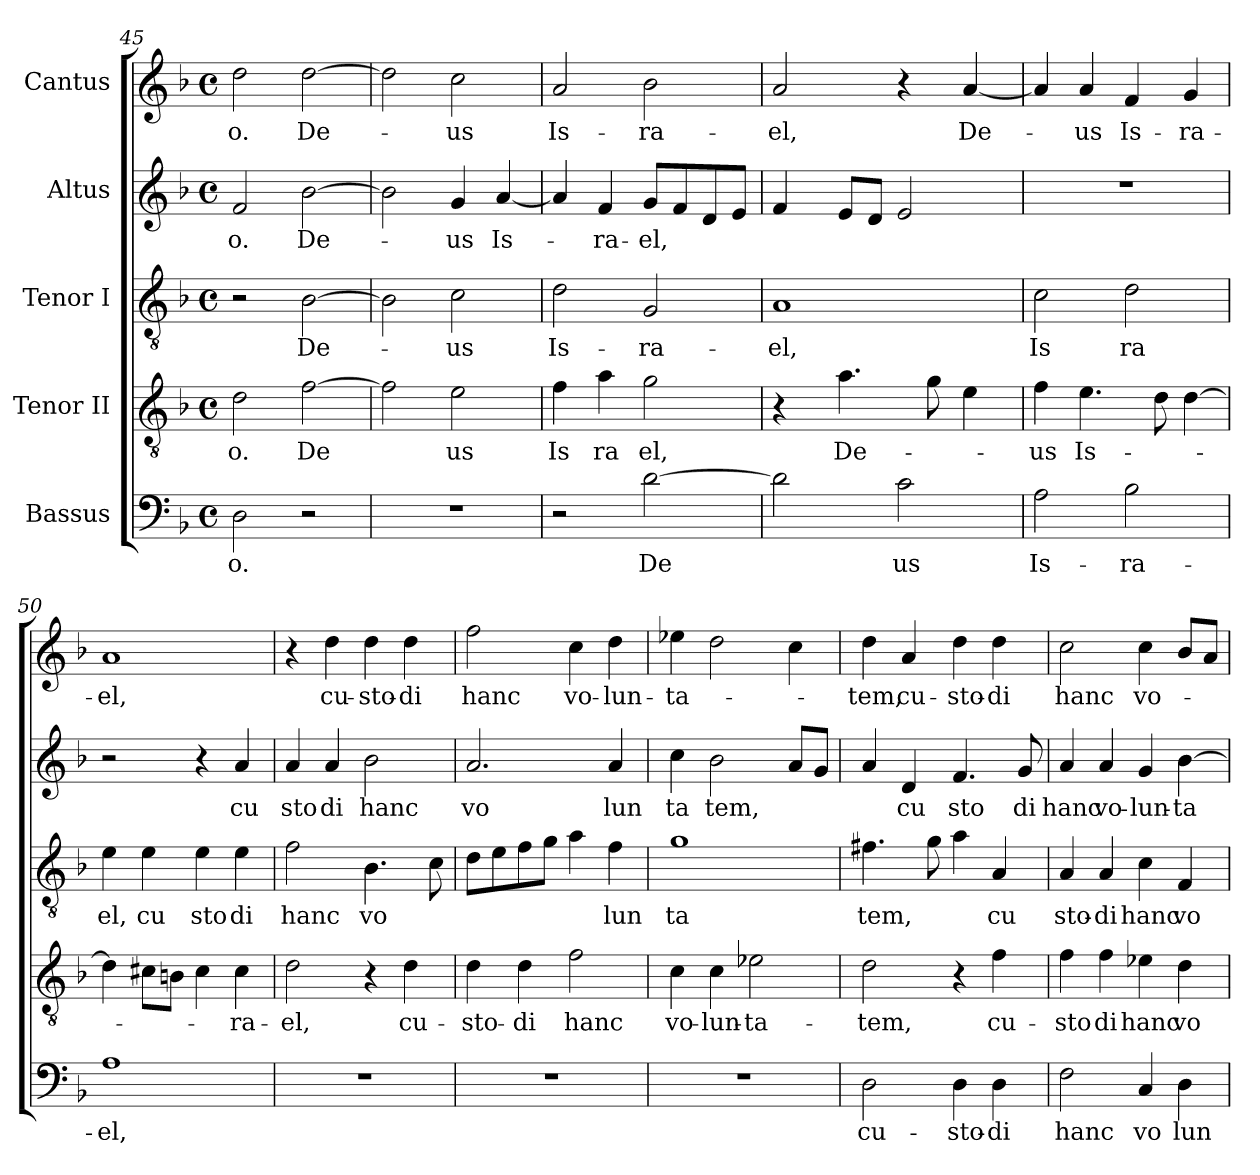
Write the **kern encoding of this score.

**kern	**text	**kern	**text	**kern	**text	**kern	**text	**kern	**text
*part5	*part5	*part4	*part4	*part3	*part3	*part2	*part2	*part1	*part1
*staff5	*staff5	*staff4	*staff4	*staff3	*staff3	*staff2	*staff2	*staff1	*staff1
*I"Bassus	*	*I"Tenor II	*	*I"Tenor I	*	*I"Altus	*	*I"Cantus	*
*clefF4	*	*clefGv2	*	*clefGv2	*	*clefG2	*	*clefG2	*
*k[b-]	*	*k[b-]	*	*k[b-]	*	*k[b-]	*	*k[b-]	*
*F:	*	*F:	*	*F:	*	*F:	*	*F:	*
*M4/4	*	*M4/4	*	*M4/4	*	*M4/4	*	*M4/4	*
*met(c)	*	*met(c)	*	*met(c)	*	*met(c)	*	*met(c)	*
=45	=45	=45	=45	=45	=45	=45	=45	=45	=45
!	!LO:LY:b:cj	!	!LO:LY:b:cj	!	!	!	!LO:LY:b:cj	!	!LO:LY:b:cj
2D\	o.	2d\	o.	2r	.	2f/	-o.	2dd\	-o.
!	!	!	!LO:LY:b	!	!LO:LY:b	!	!LO:LY:b	!	!LO:LY:b
2r	.	[>2f\	De	[>2B-\	De-	[>2b-\	De-	[>2dd\	De-
=46	=46	=46	=46	=46	=46	=46	=46	=46	=46
1r	.	2f\]	.	2B-\]	.	2b-\]	.	2dd\]	.
!	!	!	!LO:LY:b:cj	!	!LO:LY:b:cj	!	!LO:LY:b:cj	!	!LO:LY:b:cj
.	.	2e\	us	2c\	-us	4g/	-us	2cc\	-us
!	!	!	!	!	!	!	!LO:LY:b:cj	!	!
.	.	.	.	.	.	[<4a/	Is-	.	.
=47	=47	=47	=47	=47	=47	=47	=47	=47	=47
!	!	!	!LO:LY:b:cj	!	!LO:LY:b:cj	!	!	!	!LO:LY:b:cj
2r	.	4f\	Is	2d\	Is-	4a/]	.	2a/	Is-
!	!	!	!LO:LY:b:cj	!	!	!	!LO:LY:b:cj	!	!
.	.	4a\	ra	.	.	4f/	-ra-	.	.
!	!LO:LY:b	!	!LO:LY:b:cj	!	!LO:LY:b:cj	!	!LO:LY:b:cj	!	!LO:LY:b:cj
[>2d\	De	2g\	el,	2G/	-ra-	8g/L	-el,	2b-\	-ra-
.	.	.	.	.	.	8f/	.	.	.
.	.	.	.	.	.	8d/	.	.	.
.	.	.	.	.	.	8e/J	.	.	.
!!LO:LB:g=z
=48	=48	=48	=48	=48	=48	=48	=48	=48	=48
!	!	!	!	!	!LO:LY:b:cj	!	!	!	!LO:LY:b:cj
*^	*	*	*	*	*	*	*	*	*
2d\]	8ryy	.	4r	.	1A	-el,	4f/	.	2a/	-el,
.	64ryy	.	.	.	.	.	.	.	.	.
.	2ryy	.	.	.	.	.	.	.	.	.
!	!	!	!	!LO:LY:b	!	!	!	!	!	!
.	.	.	4.a\	De-	.	.	8e/L	.	.	.
.	.	.	.	.	.	.	8d/J	.	.	.
!	!	!LO:LY:b:cj	!	!	!	!	!	!	!	!
2c\	.	us	.	.	.	.	2e/	.	4r	.
.	.	.	8g\	.	.	.	.	.	.	.
.	4ryy	.	.	.	.	.	.	.	.	.
!	!	!	!	!	!	!	!	!	!	!LO:LY:b
.	.	.	4e\	.	.	.	.	.	[<4a/	De-
.	16..ryy	.	.	.	.	.	.	.	.	.
=49	=49	=49	=49	=49	=49	=49	=49	=49	=49	=49
!	!	!LO:LY:b:cj	!	!LO:LY:b:cj	!	!LO:LY:b:cj	!	!	!	!
*v	*v	*	*	*	*	*	*	*	*	*
2A\	Is-	4f\	-us	2c\	Is	1r	.	4a/]	.
!	!	!	!LO:LY:b:cj	!	!	!	!	!	!LO:LY:b:cj
.	.	4.e\	Is-	.	.	.	.	4a/	-us
!	!LO:LY:b:cj	!	!	!	!LO:LY:b:cj	!	!	!	!LO:LY:b:cj
2B-\	-ra-	.	.	2d\	ra	.	.	4f/	Is-
.	.	8d\	.	.	.	.	.	.	.
!	!	!	!	!	!	!	!	!	!LO:LY:b:cj
.	.	[>4d\	.	.	.	.	.	4g/	-ra-
=50	=50	=50	=50	=50	=50	=50	=50	=50	=50
!	!LO:LY:b:cj	!	!	!	!LO:LY:b:cj	!	!	!	!LO:LY:b:cj
1A	-el,	4d\]	.	4e\	el,	2r	.	1a	-el,
!	!	!	!	!	!LO:LY:b:cj	!	!	!	!
.	.	8c#X\L	.	4e\	cu	.	.	.	.
.	.	8Bn\J	.	.	.	.	.	.	.
!	!	!	!	!	!LO:LY:b:cj	!	!	!	!
.	.	4c#\	.	4e\	sto	4r	.	.	.
!	!	!	!LO:LY:b:cj	!	!LO:LY:b:cj	!	!LO:LY:b:cj	!	!
.	.	4c#\	-ra-	4e\	di	4a/	cu	.	.
=51	=51	=51	=51	=51	=51	=51	=51	=51	=51
!	!	!	!LO:LY:b:cj	!	!LO:LY:b:cj	!	!LO:LY:b:cj	!	!
1r	.	2d\	-el,	2f\	hanc	4a/	sto	4r	.
!	!	!	!	!	!	!	!LO:LY:b:cj	!	!LO:LY:b:cj
.	.	.	.	.	.	4a/	di	4dd\	cu-
!	!	!	!	!	!LO:LY:b:cj	!	!LO:LY:b:cj	!	!LO:LY:b:cj
.	.	4r	.	4.B-\	vo	2b-\	hanc	4dd\	-sto-
!	!	!	!LO:LY:b:cj	!	!	!	!	!	!LO:LY:b:cj
.	.	4d\	cu-	.	.	.	.	4dd\	-di
.	.	.	.	8c\	.	.	.	.	.
=52	=52	=52	=52	=52	=52	=52	=52	=52	=52
!	!	!	!LO:LY:b:cj	!	!	!	!LO:LY:b:cj	!	!LO:LY:b:cj
1r	.	4d\	-sto-	8d\L	.	2.a/	vo	2ff\	hanc
.	.	.	.	8e\	.	.	.	.	.
!	!	!	!LO:LY:b:cj	!	!	!	!	!	!
.	.	4d\	-di	8f\	.	.	.	.	.
.	.	.	.	8g\J	.	.	.	.	.
!	!	!	!LO:LY:b:cj	!	!	!	!	!	!LO:LY:b:cj
.	.	2f\	hanc	4a\	.	.	.	4cc\	vo-
!	!	!	!	!	!LO:LY:b:cj	!	!LO:LY:b:cj	!	!LO:LY:b:cj
.	.	.	.	4f\	lun	4a/	lun	4dd\	-lun-
=53	=53	=53	=53	=53	=53	=53	=53	=53	=53
!	!	!	!LO:LY:b:cj	!	!LO:LY:b:cj	!	!LO:LY:b:cj	!	!LO:LY:b:cj
1r	.	4c\	vo-	1g	ta	4cc\	ta	4ee-X\	-ta-
!	!	!	!LO:LY:b:cj	!	!	!	!LO:LY:b	!	!
.	.	4c\	-lun-	.	.	2b-\	tem,	2dd\	.
!	!	!	!LO:LY:b:cj	!	!	!	!	!	!
.	.	2e-X\	-ta-	.	.	.	.	.	.
.	.	.	.	.	.	8a/L	.	4cc\	.
.	.	.	.	.	.	8g/J	.	.	.
=54	=54	=54	=54	=54	=54	=54	=54	=54	=54
!	!LO:LY:b:cj	!	!LO:LY:b:cj	!	!LO:LY:b	!	!	!	!LO:LY:b:cj
2D\	cu-	2d\	-tem,	4.f#X\	tem,	4a/	.	4dd\	-tem,
!	!	!	!	!	!	!	!LO:LY:b:cj	!	!LO:LY:b:cj
.	.	.	.	.	.	4d/	cu	4a/	cu-
.	.	.	.	8g\	.	.	.	.	.
!	!LO:LY:b:cj	!	!	!	!	!	!LO:LY:b:cj	!	!LO:LY:b:cj
4D\	-sto-	4r	.	4a\	.	4.f/	sto	4dd\	-sto-
!	!LO:LY:b:cj	!	!LO:LY:b:cj	!	!LO:LY:b:cj	!	!	!	!LO:LY:b:cj
4D\	-di	4f\	cu-	4A/	cu	.	.	4dd\	-di
!	!	!	!	!	!	!	!LO:LY:b:cj	!	!
.	.	.	.	.	.	8g/	di	.	.
!!LO:LB:g=z
=55	=55	=55	=55	=55	=55	=55	=55	=55	=55
!	!LO:LY:b:cj	!	!LO:LY:b:cj	!	!LO:LY:b:cj	!	!LO:LY:b:cj	!	!LO:LY:b:cj
2F\	hanc	4f\	-sto	4A/	sto-	4a/	hanc	2cc\	hanc
!	!	!	!LO:LY:b:cj	!	!LO:LY:b:cj	!	!LO:LY:b:cj	!	!
.	.	4f\	di	4A/	-di	4a/	vo-	.	.
!	!LO:LY:b:cj	!	!LO:LY:b:cj	!	!LO:LY:b:cj	!	!LO:LY:b:cj	!	!LO:LY:b:cj
4C/	vo	4e-X\	hanc	4c\	hanc	4g/	-lun-	4cc\	vo-
!	!LO:LY:b:cj	!	!LO:LY:b:cj	!	!LO:LY:b:cj	!	!LO:LY:b:cj	!	!
4D\	lun	4d\	vo	4F/	vo-	[>4b-\	-ta-	8b-/L	.
.	.	.	.	.	.	.	.	8a/J	.
=	=	=	=	=	=	=	=	=	=
*-	*-	*-	*-	*-	*-	*-	*-	*-	*-
